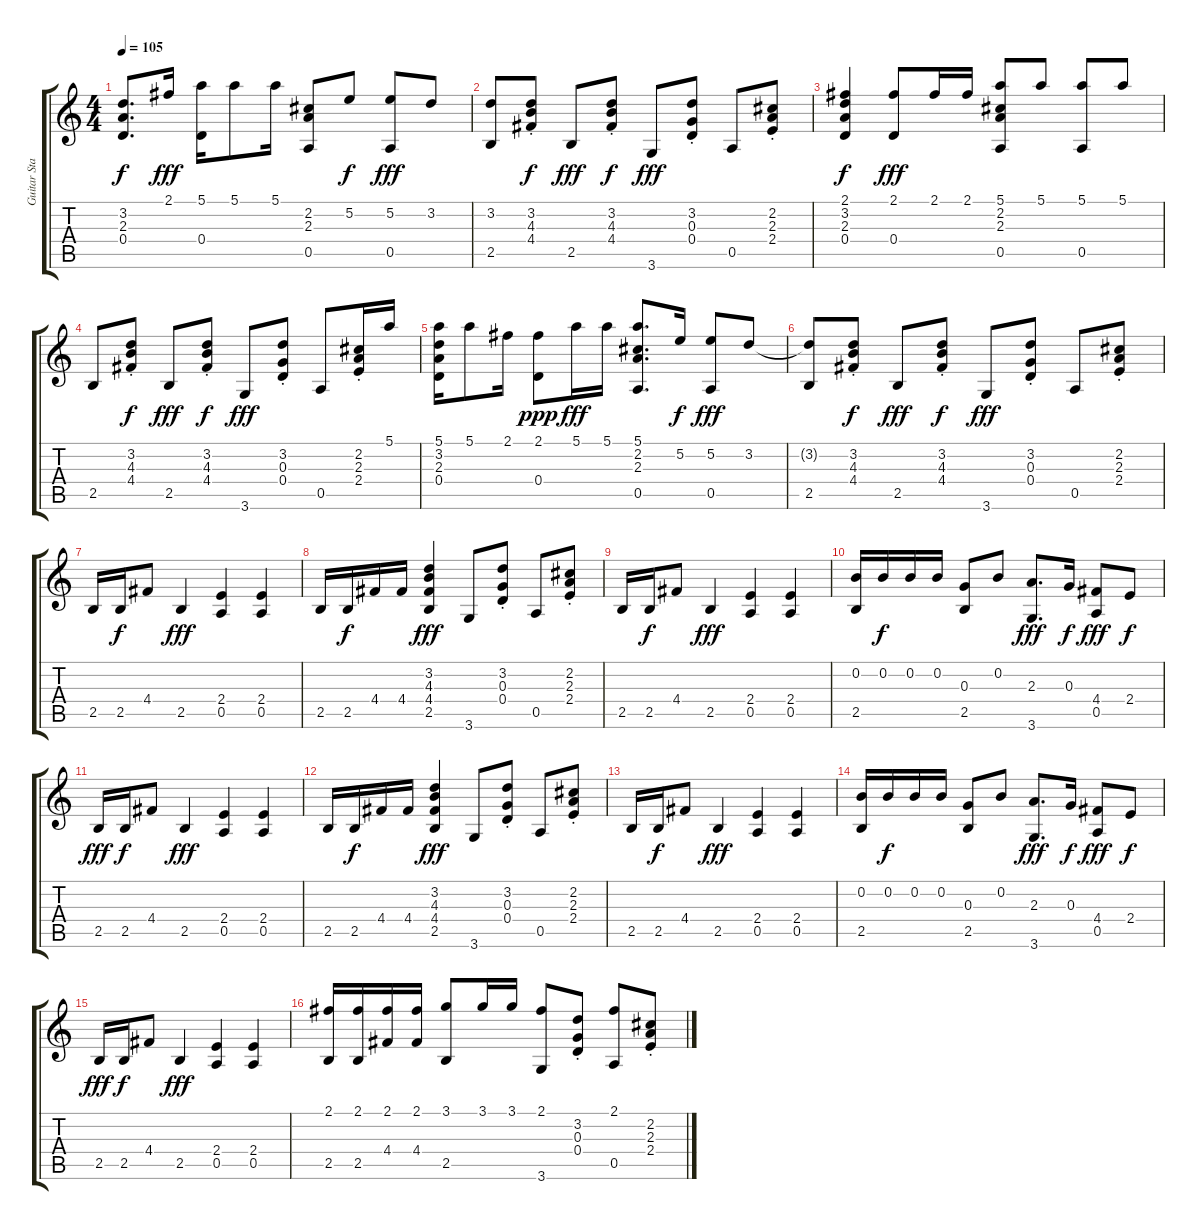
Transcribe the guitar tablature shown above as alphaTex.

\track ("Guitar Standard" "Guitar Sta") {instrument acousticguitarnylon}
\staff {score tabs}
\tuning (E4 B3 G3 D3 A2 E2) {hide}
\ts (4 4)
\tempo 105
\clef g2
\ks c
(3.2 2.3 0.4).8{d dy f} 2.1.16{dy fff} (5.1 0.4).16 5.1.8 5.1.16 (2.2 2.3 0.5).8 5.2.8{dy f} (5.2 0.5).8{dy fff} 3.2.8 |
(3.2 2.5).8 (3.2{st} 4.3{st} 4.4{st}).8{dy f} 2.5.8{dy fff} (3.2{st} 4.3{st} 4.4{st}).8{dy f} 3.6.8{dy fff} (3.2{st} 0.3{st} 0.4{st}).8 0.5.8 (2.2{st} 2.3{st} 2.4{st}).8 |
(2.1 3.2 2.3 0.4).4{dy f} (2.1 0.4).8{dy fff} 2.1.16 2.1.16 (5.1 2.2 2.3 0.5).8 5.1.8 (5.1 0.5).8 5.1.8 |
2.5.8 (3.2{st} 4.3{st} 4.4{st}).8{dy f} 2.5.8{dy fff} (3.2{st} 4.3{st} 4.4{st}).8{dy f} 3.6.8{dy fff} (3.2{st} 0.3{st} 0.4{st}).8 0.5.8 (2.2{st} 2.3{st} 2.4{st}).16 5.1.16 |
(5.1 3.2 2.3 0.4).16 5.1.8 2.1.16 (2.1 0.4).8{dy ppp} 5.1.16{dy fff} 5.1.16 (5.1 2.2 2.3 0.5).8{d} 5.2.16{dy f} (5.2 0.5).8{dy fff} 3.2.8 |
(3.2{t} 2.5).8 (3.2{st} 4.3{st} 4.4{st}).8{dy f} 2.5.8{dy fff} (3.2{st} 4.3{st} 4.4{st}).8{dy f} 3.6.8{dy fff} (3.2{st} 0.3{st} 0.4{st}).8 0.5.8 (2.2{st} 2.3{st} 2.4{st}).8 |
2.5.16 2.5.16{dy f} 4.4.8 2.5.4{dy fff} (2.4 0.5).4 (2.4 0.5).4 |
2.5.16 2.5.16{dy f} 4.4.16 4.4.16 (3.2 4.3 4.4 2.5).4{dy fff} 3.6.8 (3.2{st} 0.3{st} 0.4{st}).8 0.5.8 (2.2{st} 2.3{st} 2.4{st}).8 |
2.5.16 2.5.16{dy f} 4.4.8 2.5.4{dy fff} (2.4 0.5).4 (2.4 0.5).4 |
(0.2 2.5).16 0.2.16{dy f} 0.2.16 0.2.16 (0.3 2.5).8 0.2.8 (2.3 3.6).8{d dy fff} 0.3.16{dy f} (4.4 0.5).8{dy fff} 2.4.8{dy f} |
2.5.16{dy fff} 2.5.16{dy f} 4.4.8 2.5.4{dy fff} (2.4 0.5).4 (2.4 0.5).4 |
2.5.16 2.5.16{dy f} 4.4.16 4.4.16 (3.2 4.3 4.4 2.5).4{dy fff} 3.6.8 (3.2{st} 0.3{st} 0.4{st}).8 0.5.8 (2.2{st} 2.3{st} 2.4{st}).8 |
2.5.16 2.5.16{dy f} 4.4.8 2.5.4{dy fff} (2.4 0.5).4 (2.4 0.5).4 |
(0.2 2.5).16 0.2.16{dy f} 0.2.16 0.2.16 (0.3 2.5).8 0.2.8 (2.3 3.6).8{d dy fff} 0.3.16{dy f} (4.4 0.5).8{dy fff} 2.4.8{dy f} |
2.5.16{dy fff} 2.5.16{dy f} 4.4.8 2.5.4{dy fff} (2.4 0.5).4 (2.4 0.5).4 |
(2.1 2.5).16 (2.1 2.5).16 (2.1 4.4).16 (2.1 4.4).16 (3.1 2.5).8 3.1.16 3.1.16 (2.1 3.6).8 (3.2{st} 0.3{st} 0.4{st}).8 (2.1 0.5).8 (2.2{st} 2.3{st} 2.4{st}).8
